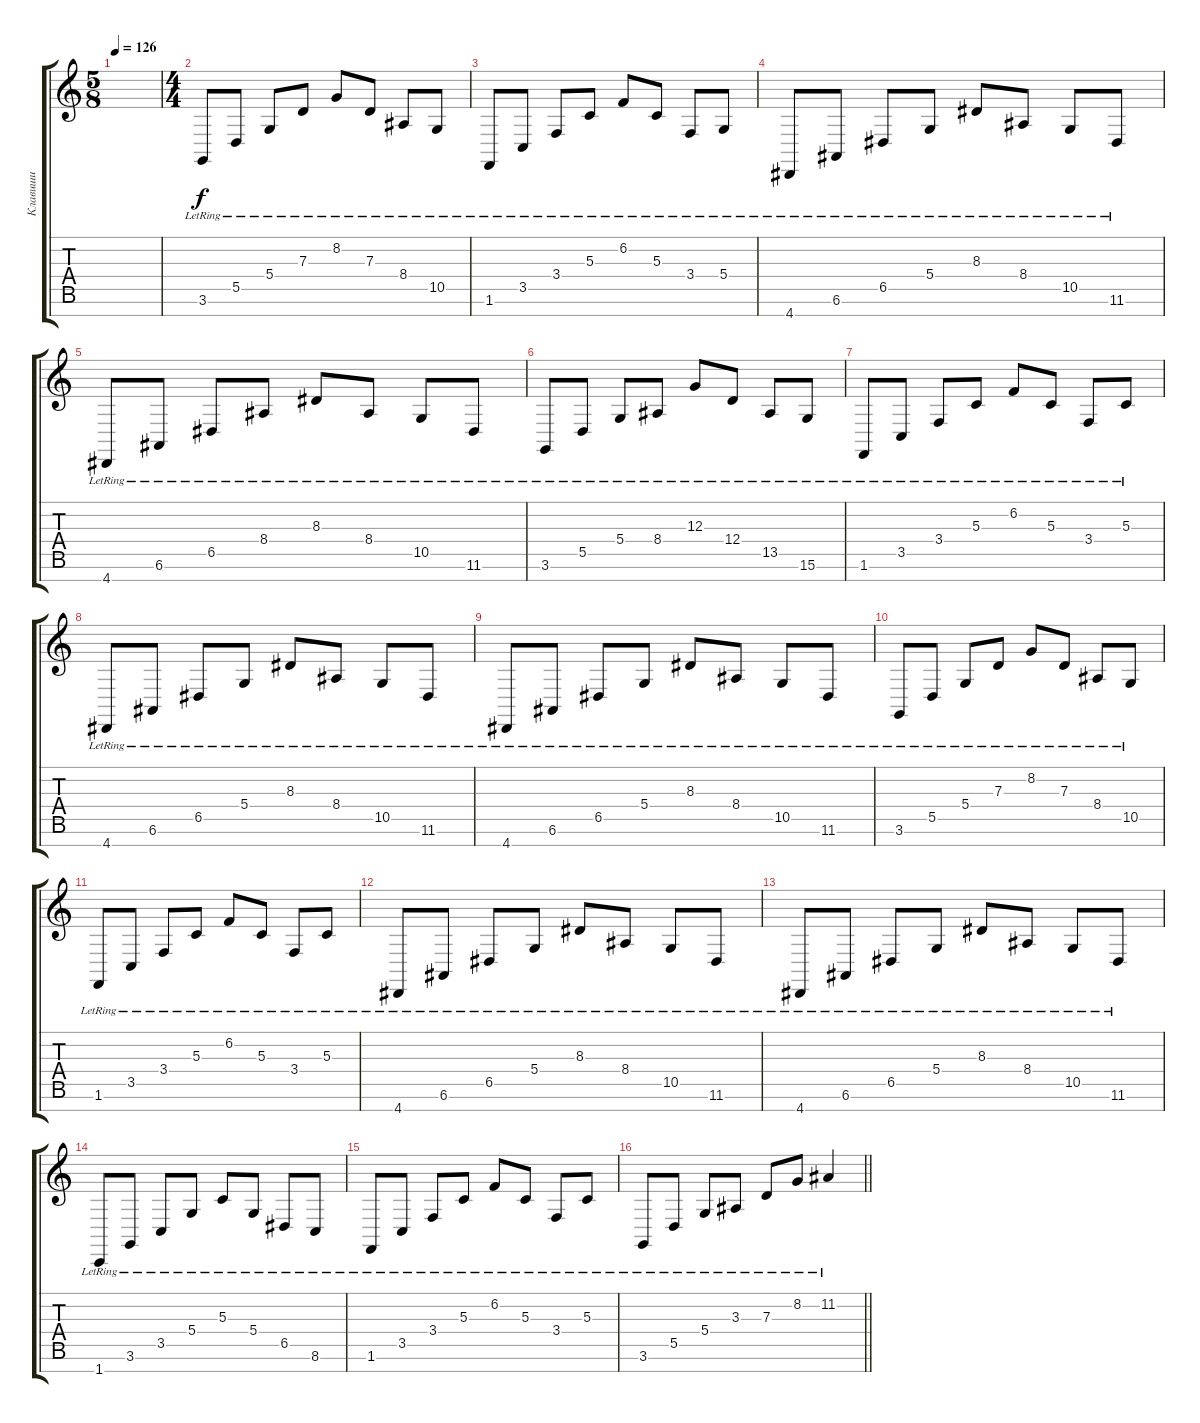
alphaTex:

\track ("Клавиши" "Клавиши") {instrument brightacousticpiano}
\staff {score tabs}
\tuning (E4 B3 G3 D3 A2 E2 B1) {hide}
\ts (5 8)
\tempo 126
\clef g2
\ks c
|
\ts (4 4)
3.6{lr}.8 5.5{lr}.8 5.4{lr}.8 7.3{lr}.8 8.2{lr}.8 7.3{lr}.8 8.4{lr}.8 10.5{lr}.8 |
1.6{lr}.8 3.5{lr}.8 3.4{lr}.8 5.3{lr}.8 6.2{lr}.8 5.3{lr}.8 3.4{lr}.8 5.4{lr}.8 |
4.7{lr}.8 6.6{lr}.8 6.5{lr}.8 5.4{lr}.8 8.3{lr}.8 8.4{lr}.8 10.5{lr}.8 11.6{lr}.8 |
4.7{lr}.8 6.6{lr}.8 6.5{lr}.8 8.4{lr}.8 8.3{lr}.8 8.4{lr}.8 10.5{lr}.8 11.6{lr}.8 |
3.6{lr}.8 5.5{lr}.8 5.4{lr}.8 8.4{lr}.8 12.3{lr}.8 12.4{lr}.8 13.5{lr}.8 15.6{lr}.8 |
1.6{lr}.8 3.5{lr}.8 3.4{lr}.8 5.3{lr}.8 6.2{lr}.8 5.3{lr}.8 3.4{lr}.8 5.3{lr}.8 |
4.7{lr}.8 6.6{lr}.8 6.5{lr}.8 5.4{lr}.8 8.3{lr}.8 8.4{lr}.8 10.5{lr}.8 11.6{lr}.8 |
4.7{lr}.8 6.6{lr}.8 6.5{lr}.8 5.4{lr}.8 8.3{lr}.8 8.4{lr}.8 10.5{lr}.8 11.6{lr}.8 |
3.6{lr}.8 5.5{lr}.8 5.4{lr}.8 7.3{lr}.8 8.2{lr}.8 7.3{lr}.8 8.4{lr}.8 10.5{lr}.8 |
1.6{lr}.8 3.5{lr}.8 3.4{lr}.8 5.3{lr}.8 6.2{lr}.8 5.3{lr}.8 3.4{lr}.8 5.3{lr}.8 |
4.7{lr}.8 6.6{lr}.8 6.5{lr}.8 5.4{lr}.8 8.3{lr}.8 8.4{lr}.8 10.5{lr}.8 11.6{lr}.8 |
4.7{lr}.8 6.6{lr}.8 6.5{lr}.8 5.4{lr}.8 8.3{lr}.8 8.4{lr}.8 10.5{lr}.8 11.6{lr}.8 |
1.7{lr}.8 3.6{lr}.8 3.5{lr}.8 5.4{lr}.8 5.3{lr}.8 5.4{lr}.8 6.5{lr}.8 8.6{lr}.8 |
1.6{lr}.8 3.5{lr}.8 3.4{lr}.8 5.3{lr}.8 6.2{lr}.8 5.3{lr}.8 3.4{lr}.8 5.3{lr}.8 |
\barLineRight lightlight
3.6{lr}.8 5.5{lr}.8 5.4{lr}.8 3.3{lr}.8 7.3{lr}.8 8.2{lr}.8 11.2{lr}.4
